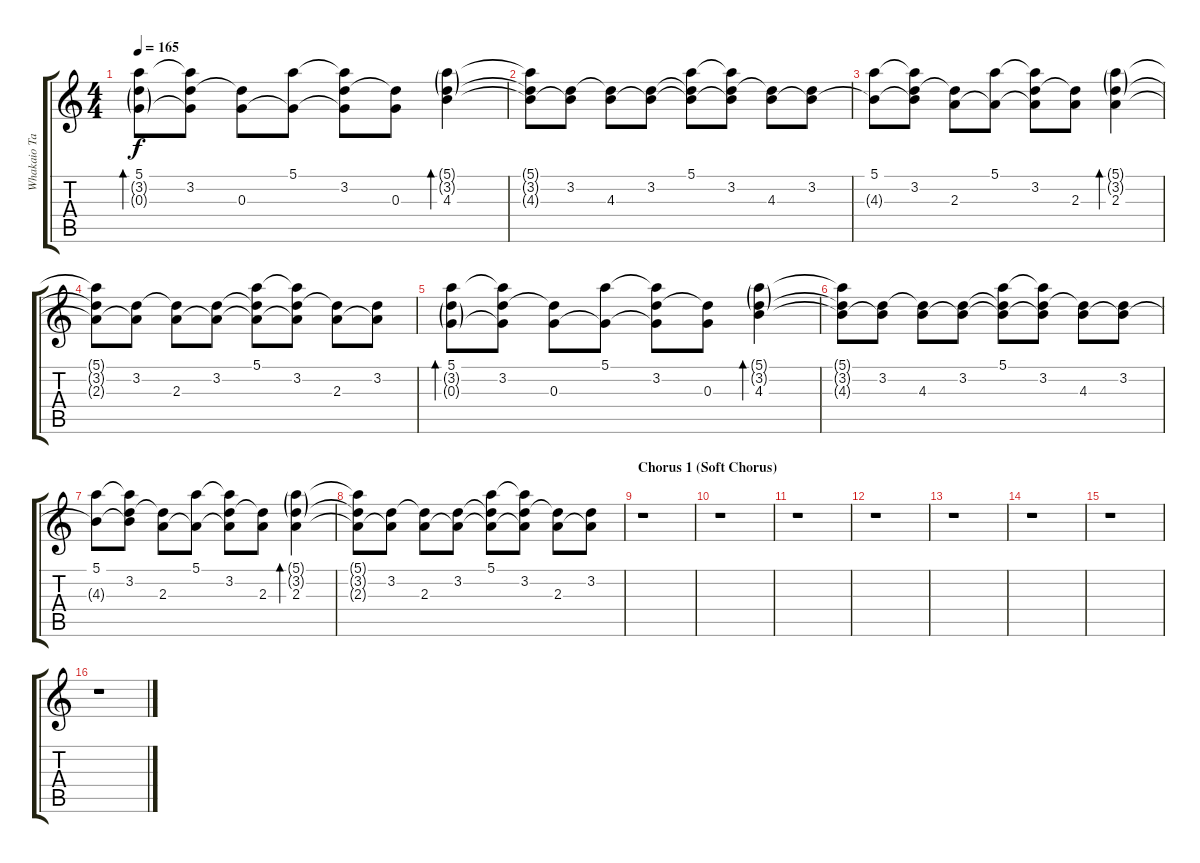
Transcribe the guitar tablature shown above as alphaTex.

\track ("Whakaio Taahi" "Whakaio Ta") {instrument electricguitarjazz}
\staff {score tabs}
\tuning (E4 B3 G3 D3 A2 D2) {hide}
\ts (4 4)
\tempo 165
\clef g2
\ks c
(5.1 3.2{g} 0.3{g}).8{bd 120 dy f} (5.1{t} 3.2 0.3{t}).8 (3.2{t} 0.3).8 (5.1 0.3{t}).8 (5.1{t} 3.2 0.3{t}).8 (3.2{t} 0.3).8 (5.1{g} 3.2{g} 4.3).4{bd 120} |
(5.1{t} 3.2{t} 4.3{t}).8 (3.2 4.3{t}).8 (3.2{t} 4.3).8 (3.2 4.3{t}).8 (5.1 3.2{t} 4.3{t}).8 (5.1{t} 3.2 4.3{t}).8 (3.2{t} 4.3).8 (3.2 4.3{t}).8 |
(5.1 4.3{t}).8 (5.1{t} 3.2 4.3{t}).8 (3.2{t} 2.3).8 (5.1 2.3{t}).8 (5.1{t} 3.2 2.3{t}).8 (3.2{t} 2.3).8 (5.1{g} 3.2{g} 2.3).4{bd 120} |
(5.1{t} 3.2{t} 2.3{t}).8 (3.2 2.3{t}).8 (3.2{t} 2.3).8 (3.2 2.3{t}).8 (5.1 3.2{t} 2.3{t}).8 (5.1{t} 3.2 2.3{t}).8 (3.2{t} 2.3).8 (3.2 2.3{t}).8 |
(5.1 3.2{g} 0.3{g}).8{bd 120} (5.1{t} 3.2 0.3{t}).8 (3.2{t} 0.3).8 (5.1 0.3{t}).8 (5.1{t} 3.2 0.3{t}).8 (3.2{t} 0.3).8 (5.1{g} 3.2{g} 4.3).4{bd 120} |
(5.1{t} 3.2{t} 4.3{t}).8 (3.2 4.3{t}).8 (3.2{t} 4.3).8 (3.2 4.3{t}).8 (5.1 3.2{t} 4.3{t}).8 (5.1{t} 3.2 4.3{t}).8 (3.2{t} 4.3).8 (3.2 4.3{t}).8 |
(5.1 4.3{t}).8 (5.1{t} 3.2 4.3{t}).8 (3.2{t} 2.3).8 (5.1 2.3{t}).8 (5.1{t} 3.2 2.3{t}).8 (3.2{t} 2.3).8 (5.1{g} 3.2{g} 2.3).4{bd 120} |
(5.1{t} 3.2{t} 2.3{t}).8 (3.2 2.3{t}).8 (3.2{t} 2.3).8 (3.2 2.3{t}).8 (5.1 3.2{t} 2.3{t}).8 (5.1{t} 3.2 2.3{t}).8 (3.2{t} 2.3).8 (3.2 2.3{t}).8 |
\section ("" "Chorus 1 (Soft Chorus)")
r.1 |
r.1 |
r.1 |
r.1 |
r.1 |
r.1 |
r.1 |
r.1
